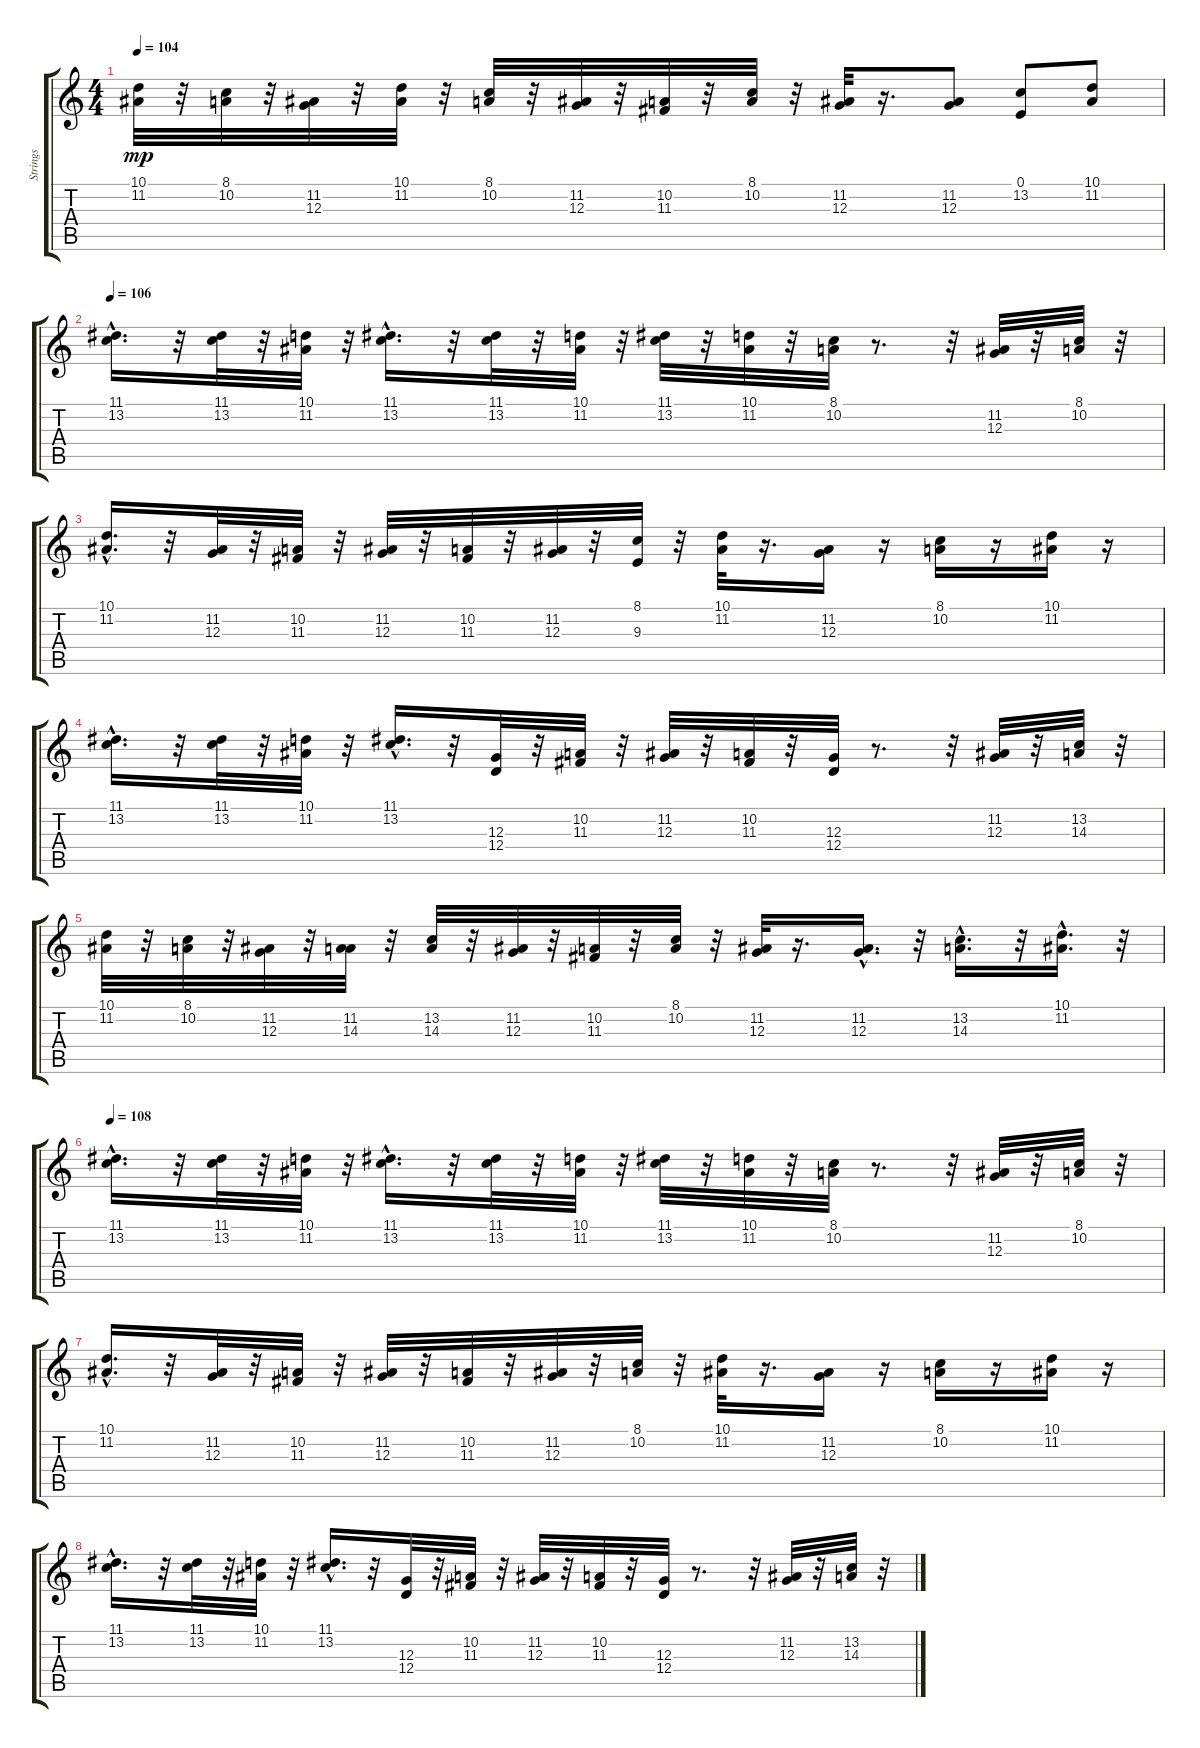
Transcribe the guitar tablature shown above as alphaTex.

\track ("Strings" "Strings") {instrument stringensemble1}
\staff {score tabs}
\tuning (E4 B3 G3 D3 A2 E2) {hide}
\ts (4 4)
\tempo 104
\clef g2
\ks c
(10.1 11.2).32{dy mp} r.32 (8.1 10.2).32 r.32 (11.2 12.3).32 r.32 (10.1 11.2).32 r.32 (8.1 10.2).32 r.32 (11.2 12.3).32 r.32 (10.2 11.3).32 r.32 (8.1 10.2).32 r.32 (11.2 12.3).32 r.16{d} (11.2 12.3).8 (0.1 13.2).8 (10.1 11.2).8 |
\tempo 106
(11.1{hac} 13.2{hac}).16{d} r.32 (11.1 13.2).32 r.32 (10.1 11.2).32 r.32 (11.1{hac} 13.2{hac}).16{d} r.32 (11.1 13.2).32 r.32 (10.1 11.2).32 r.32 (11.1 13.2).32 r.32 (10.1 11.2).32 r.32 (8.1 10.2).32 r.8{d} r.32 (11.2 12.3).32 r.32 (8.1 10.2).32 r.32 |
(10.1{hac} 11.2{hac}).16{d} r.32 (11.2 12.3).32 r.32 (10.2 11.3).32 r.32 (11.2 12.3).32 r.32 (10.2 11.3).32 r.32 (11.2 12.3).32 r.32 (8.1 9.3).32 r.32 (10.1 11.2).32 r.16{d} (11.2 12.3).16 r.16 (8.1 10.2).16 r.16 (10.1 11.2).16 r.16 |
(11.1{hac} 13.2{hac}).16{d} r.32 (11.1 13.2).32 r.32 (10.1 11.2).32 r.32 (11.1{hac} 13.2{hac}).16{d} r.32 (12.3 12.4).32 r.32 (10.2 11.3).32 r.32 (11.2 12.3).32 r.32 (10.2 11.3).32 r.32 (12.3 12.4).32 r.8{d} r.32 (11.2 12.3).32 r.32 (13.2 14.3).32 r.32 |
(10.1 11.2).32 r.32 (8.1 10.2).32 r.32 (11.2 12.3).32 r.32 (11.2 14.3).32 r.32 (13.2 14.3).32 r.32 (11.2 12.3).32 r.32 (10.2 11.3).32 r.32 (8.1 10.2).32 r.32 (11.2 12.3).32 r.16{d} (11.2{hac} 12.3{hac}).16{d} r.32 (13.2{hac} 14.3{hac}).16{d} r.32 (10.1{hac} 11.2{hac}).16{d} r.32 |
\tempo 108
(11.1{hac} 13.2{hac}).16{d} r.32 (11.1 13.2).32 r.32 (10.1 11.2).32 r.32 (11.1{hac} 13.2{hac}).16{d} r.32 (11.1 13.2).32 r.32 (10.1 11.2).32 r.32 (11.1 13.2).32 r.32 (10.1 11.2).32 r.32 (8.1 10.2).32 r.8{d} r.32 (11.2 12.3).32 r.32 (8.1 10.2).32 r.32 |
(10.1{hac} 11.2{hac}).16{d} r.32 (11.2 12.3).32 r.32 (10.2 11.3).32 r.32 (11.2 12.3).32 r.32 (10.2 11.3).32 r.32 (11.2 12.3).32 r.32 (8.1 10.2).32 r.32 (10.1 11.2).32 r.16{d} (11.2 12.3).16 r.16 (8.1 10.2).16 r.16 (10.1 11.2).16 r.16 |
(11.1{hac} 13.2{hac}).16{d} r.32 (11.1 13.2).32 r.32 (10.1 11.2).32 r.32 (11.1{hac} 13.2{hac}).16{d} r.32 (12.3 12.4).32 r.32 (10.2 11.3).32 r.32 (11.2 12.3).32 r.32 (10.2 11.3).32 r.32 (12.3 12.4).32 r.8{d} r.32 (11.2 12.3).32 r.32 (13.2 14.3).32 r.32
